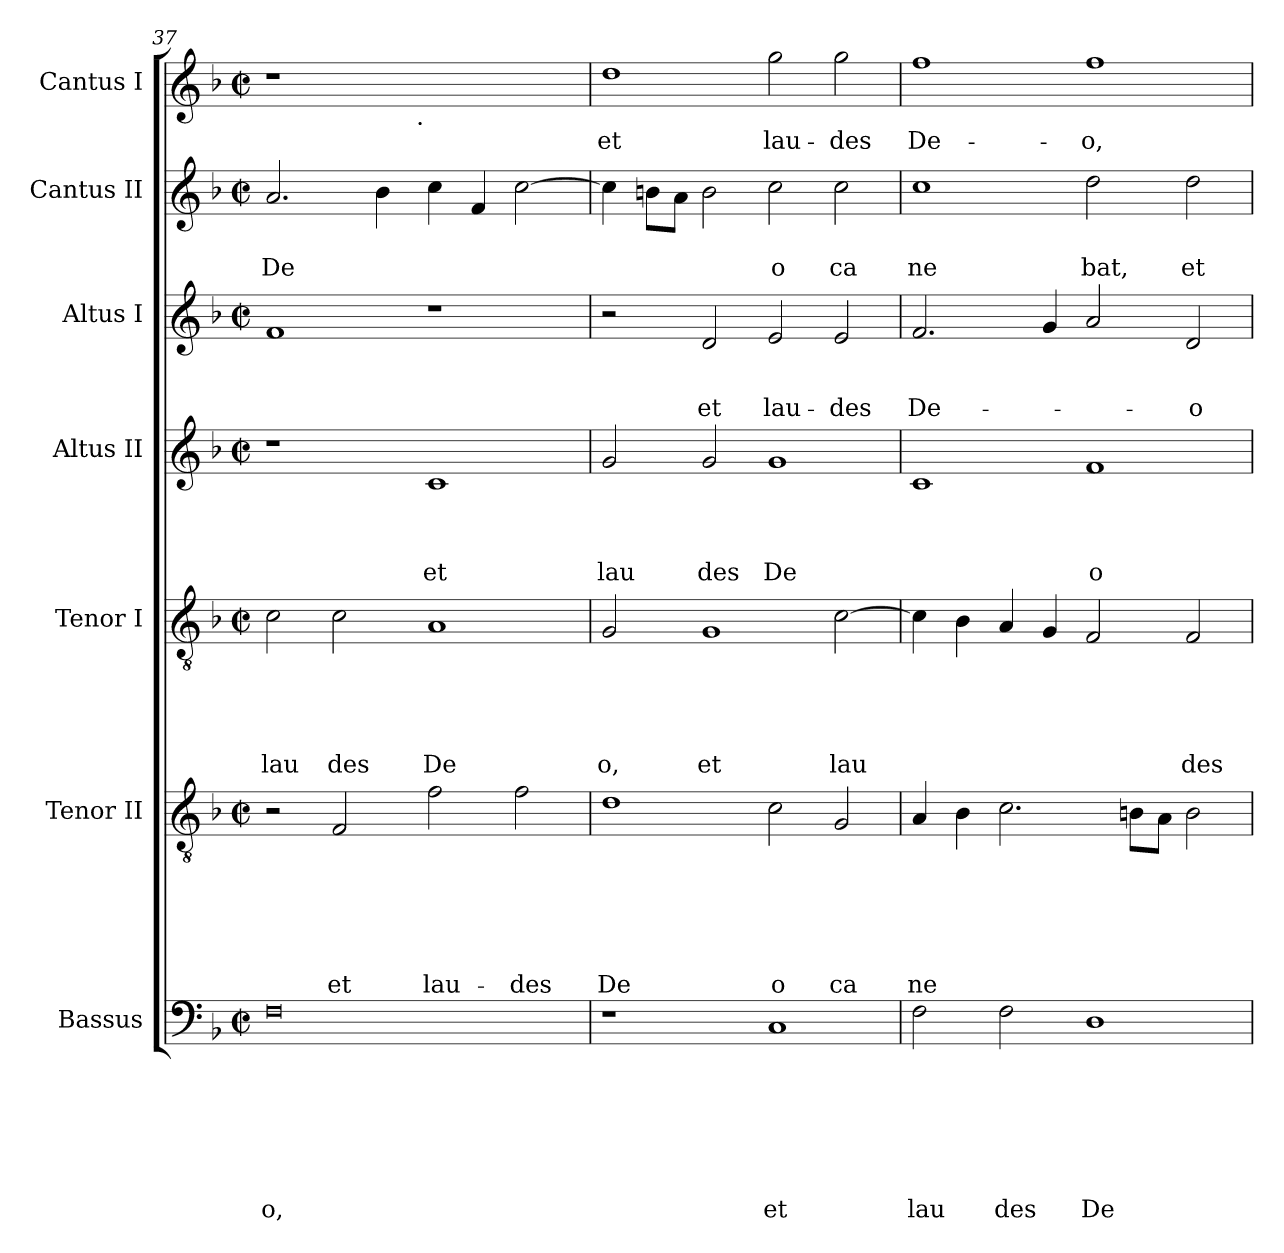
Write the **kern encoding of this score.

**kern	**text	**text	**text	**text	**text	**text	**text	**kern	**text	**text	**text	**text	**text	**text	**kern	**text	**text	**text	**text	**text	**kern	**text	**text	**text	**text	**kern	**text	**text	**text	**kern	**text	**text	**kern	**text
*part7	*part7	*part7	*part7	*part7	*part7	*part7	*part7	*part6	*part6	*part6	*part6	*part6	*part6	*part6	*part5	*part5	*part5	*part5	*part5	*part5	*part4	*part4	*part4	*part4	*part4	*part3	*part3	*part3	*part3	*part2	*part2	*part2	*part1	*part1
*staff7	*staff7	*staff7	*staff7	*staff7	*staff7	*staff7	*staff7	*staff6	*staff6	*staff6	*staff6	*staff6	*staff6	*staff6	*staff5	*staff5	*staff5	*staff5	*staff5	*staff5	*staff4	*staff4	*staff4	*staff4	*staff4	*staff3	*staff3	*staff3	*staff3	*staff2	*staff2	*staff2	*staff1	*staff1
*I"Bassus	*	*	*	*	*	*	*	*I"Tenor II	*	*	*	*	*	*	*I"Tenor I	*	*	*	*	*	*I"Altus II	*	*	*	*	*I"Altus I	*	*	*	*I"Cantus II	*	*	*I"Cantus I	*
*clefF4	*	*	*	*	*	*	*	*clefGv2	*	*	*	*	*	*	*clefGv2	*	*	*	*	*	*clefG2	*	*	*	*	*clefG2	*	*	*	*clefG2	*	*	*clefG2	*
*k[b-]	*	*	*	*	*	*	*	*k[b-]	*	*	*	*	*	*	*k[b-]	*	*	*	*	*	*k[b-]	*	*	*	*	*k[b-]	*	*	*	*k[b-]	*	*	*k[b-]	*
*F:	*	*	*	*	*	*	*	*F:	*	*	*	*	*	*	*F:	*	*	*	*	*	*F:	*	*	*	*	*F:	*	*	*	*F:	*	*	*F:	*
*M2/2	*	*	*	*	*	*	*	*M2/2	*	*	*	*	*	*	*M2/2	*	*	*	*	*	*M2/2	*	*	*	*	*M2/2	*	*	*	*M2/2	*	*	*M2/2	*
*met(c|)	*	*	*	*	*	*	*	*met(c|)	*	*	*	*	*	*	*met(c|)	*	*	*	*	*	*met(c|)	*	*	*	*	*met(c|)	*	*	*	*met(c|)	*	*	*met(c|)	*
=37	=37	=37	=37	=37	=37	=37	=37	=37	=37	=37	=37	=37	=37	=37	=37	=37	=37	=37	=37	=37	=37	=37	=37	=37	=37	=37	=37	=37	=37	=37	=37	=37	=37	=37
!	!	!	!	!	!	!	!LO:LY:b	!	!	!	!	!	!	!	!	!	!	!	!	!LO:LY:b	!	!	!	!	!	!	!	!	!	!	!	!LO:LY:b	!	!
*	*	*	*	*	*	*	*	*	*	*	*	*	*	*	*	*	*	*	*	*	*	*	*	*	*	*	*	*	*	*	*	*	*^	*
0F	.	.	.	.	.	.	o,	2r	.	.	.	.	.	.	2c\	.	.	.	.	lau	1r	.	.	.	.	1f	.	.	.	2.a/	.	De	1r	2ryy	.
!	!	!	!	!	!	!	!	!	!	!	!	!	!	!LO:LY:b	!	!	!	!	!	!LO:LY:b	!	!	!	!	!	!	!	!	!	!	!	!	!	!	!
.	.	.	.	.	.	.	.	2F/	.	.	.	.	.	et	2c\	.	.	.	.	des	.	.	.	.	.	.	.	.	.	.	.	.	.	4...ryy	.
.	.	.	.	.	.	.	.	.	.	.	.	.	.	.	.	.	.	.	.	.	.	.	.	.	.	.	.	.	.	4b-\	.	.	.	.	.
!	!	!	!	!	!	!	!	!	!	!	!	!	!	!	!	!	!	!	!	!	!	!	!	!	!	!	!	!	!	!	!	!	!	!LO:TX:b:t=.	!
.	.	.	.	.	.	.	.	.	.	.	.	.	.	.	.	.	.	.	.	.	.	.	.	.	.	.	.	.	.	.	.	.	.	1ryy	.
!	!	!	!	!	!	!	!	!	!	!	!	!	!	!LO:LY:b	!	!	!	!	!	!LO:LY:b	!	!	!	!	!LO:LY:b	!	!	!	!	!	!	!	!	!	!
.	.	.	.	.	.	.	.	2f\	.	.	.	.	.	lau-	1A	.	.	.	.	De	1c	.	.	.	et	1r	.	.	.	4cc\	.	.	1ryy	.	.
.	.	.	.	.	.	.	.	.	.	.	.	.	.	.	.	.	.	.	.	.	.	.	.	.	.	.	.	.	.	4f/	.	.	.	.	.
!	!	!	!	!	!	!	!	!	!	!	!	!	!	!LO:LY:b	!	!	!	!	!	!	!	!	!	!	!	!	!	!	!	!	!	!	!	!	!
.	.	.	.	.	.	.	.	2f\	.	.	.	.	.	-des	.	.	.	.	.	.	.	.	.	.	.	.	.	.	.	[>2cc\	.	.	.	.	.
.	.	.	.	.	.	.	.	.	.	.	.	.	.	.	.	.	.	.	.	.	.	.	.	.	.	.	.	.	.	.	.	.	.	32ryy	.
!!LO:PB:g=z
=38	=38	=38	=38	=38	=38	=38	=38	=38	=38	=38	=38	=38	=38	=38	=38	=38	=38	=38	=38	=38	=38	=38	=38	=38	=38	=38	=38	=38	=38	=38	=38	=38	=38	=38	=38
!	!	!	!	!	!	!	!	!	!	!	!	!	!	!LO:LY:b	!	!	!	!	!	!LO:LY:b	!	!	!	!	!LO:LY:b	!	!	!	!	!	!	!	!	!	!LO:LY:b
*	*	*	*	*	*	*	*	*	*	*	*	*	*	*	*	*	*	*	*	*	*	*	*	*	*	*	*	*	*	*	*	*	*v	*v	*
1r	.	.	.	.	.	.	.	1d	.	.	.	.	.	De	2G/	.	.	.	.	o,	2g/	.	.	.	lau	2r	.	.	.	4cc\]	.	.	1dd	et
.	.	.	.	.	.	.	.	.	.	.	.	.	.	.	.	.	.	.	.	.	.	.	.	.	.	.	.	.	.	8b\L	.	.	.	.
.	.	.	.	.	.	.	.	.	.	.	.	.	.	.	.	.	.	.	.	.	.	.	.	.	.	.	.	.	.	8a\J	.	.	.	.
!	!	!	!	!	!	!	!	!	!	!	!	!	!	!	!	!	!	!	!	!LO:LY:b	!	!	!	!	!LO:LY:b	!	!	!	!LO:LY:b	!	!	!	!	!
.	.	.	.	.	.	.	.	.	.	.	.	.	.	.	1G	.	.	.	.	et	2g/	.	.	.	des	2d/	.	.	et	2b\	.	.	.	.
!	!	!	!	!	!	!	!LO:LY:b	!	!	!	!	!	!	!LO:LY:b	!	!	!	!	!	!	!	!	!	!	!LO:LY:b	!	!	!	!LO:LY:b	!	!	!LO:LY:b	!	!LO:LY:b
1C	.	.	.	.	.	.	et	2c\	.	.	.	.	.	o	.	.	.	.	.	.	1g	.	.	.	De	2e/	.	.	lau-	2cc\	.	o	2gg\	lau-
!	!	!	!	!	!	!	!	!	!	!	!	!	!	!LO:LY:b	!	!	!	!	!	!LO:LY:b	!	!	!	!	!	!	!	!	!LO:LY:b	!	!	!LO:LY:b	!	!LO:LY:b
.	.	.	.	.	.	.	.	2G/	.	.	.	.	.	ca	[>2c\	.	.	.	.	lau	.	.	.	.	.	2e/	.	.	-des	2cc\	.	ca	2gg\	-des
=39	=39	=39	=39	=39	=39	=39	=39	=39	=39	=39	=39	=39	=39	=39	=39	=39	=39	=39	=39	=39	=39	=39	=39	=39	=39	=39	=39	=39	=39	=39	=39	=39	=39	=39
!	!	!	!	!	!	!	!LO:LY:b	!	!	!	!	!	!	!LO:LY:b	!	!	!	!	!	!	!	!	!	!	!	!	!	!	!LO:LY:b	!	!	!LO:LY:b	!	!LO:LY:b
2F\	.	.	.	.	.	.	lau	4A/	.	.	.	.	.	ne	4c\]	.	.	.	.	.	1c	.	.	.	.	2.f/	.	.	De-	1cc	.	ne	1ff	De-
.	.	.	.	.	.	.	.	4B-\	.	.	.	.	.	.	4B-\	.	.	.	.	.	.	.	.	.	.	.	.	.	.	.	.	.	.	.
!	!	!	!	!	!	!	!LO:LY:b	!	!	!	!	!	!	!	!	!	!	!	!	!	!	!	!	!	!	!	!	!	!	!	!	!	!	!
2F\	.	.	.	.	.	.	des	2.c\	.	.	.	.	.	.	4A/	.	.	.	.	.	.	.	.	.	.	.	.	.	.	.	.	.	.	.
.	.	.	.	.	.	.	.	.	.	.	.	.	.	.	4G/	.	.	.	.	.	.	.	.	.	.	4g/	.	.	.	.	.	.	.	.
!	!	!	!	!	!	!	!LO:LY:b	!	!	!	!	!	!	!	!	!	!	!	!	!	!	!	!	!	!LO:LY:b	!	!	!	!	!	!	!LO:LY:b	!	!LO:LY:b
1D	.	.	.	.	.	.	De	.	.	.	.	.	.	.	2F/	.	.	.	.	.	1f	.	.	.	o	2a/	.	.	.	2dd\	.	bat,	1ff	-o,
.	.	.	.	.	.	.	.	8B\L	.	.	.	.	.	.	.	.	.	.	.	.	.	.	.	.	.	.	.	.	.	.	.	.	.	.
.	.	.	.	.	.	.	.	8A\J	.	.	.	.	.	.	.	.	.	.	.	.	.	.	.	.	.	.	.	.	.	.	.	.	.	.
!	!	!	!	!	!	!	!	!	!	!	!	!	!	!	!	!	!	!	!	!LO:LY:b	!	!	!	!	!	!	!	!	!LO:LY:b	!	!	!LO:LY:b	!	!
.	.	.	.	.	.	.	.	2B\	.	.	.	.	.	.	2F/	.	.	.	.	des	.	.	.	.	.	2d/	.	.	-o	2dd\	.	et	.	.
=	=	=	=	=	=	=	=	=	=	=	=	=	=	=	=	=	=	=	=	=	=	=	=	=	=	=	=	=	=	=	=	=	=	=
*-	*-	*-	*-	*-	*-	*-	*-	*-	*-	*-	*-	*-	*-	*-	*-	*-	*-	*-	*-	*-	*-	*-	*-	*-	*-	*-	*-	*-	*-	*-	*-	*-	*-	*-
